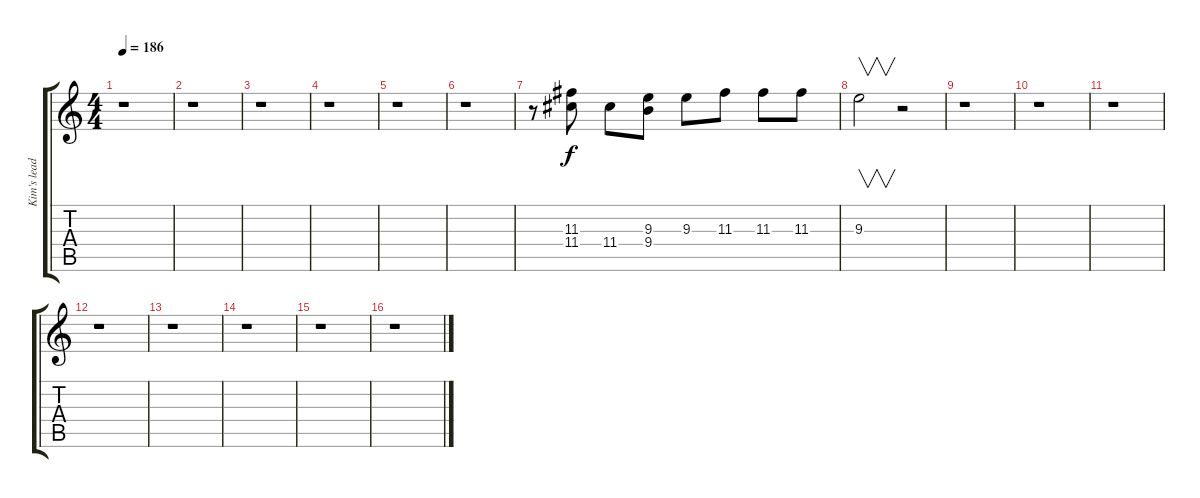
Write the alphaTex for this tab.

\track ("Kim's lead guitar" "Kim's lead") {instrument overdrivenguitar}
\staff {score tabs}
\tuning (E4 B3 G3 D3 A2 E2) {hide}
\ts (4 4)
\tempo 186
\clef g2
\ks c
r.1{dy f} |
r.1 |
r.1 |
r.1 |
r.1 |
r.1 |
r.8 (11.3 11.4).8 11.4.8 (9.3 9.4).8 9.3.8 11.3.8 11.3.8 11.3.8 |
9.3.2{v} r.2 |
r.1 |
r.1 |
r.1 |
r.1 |
r.1 |
r.1 |
r.1 |
r.1
